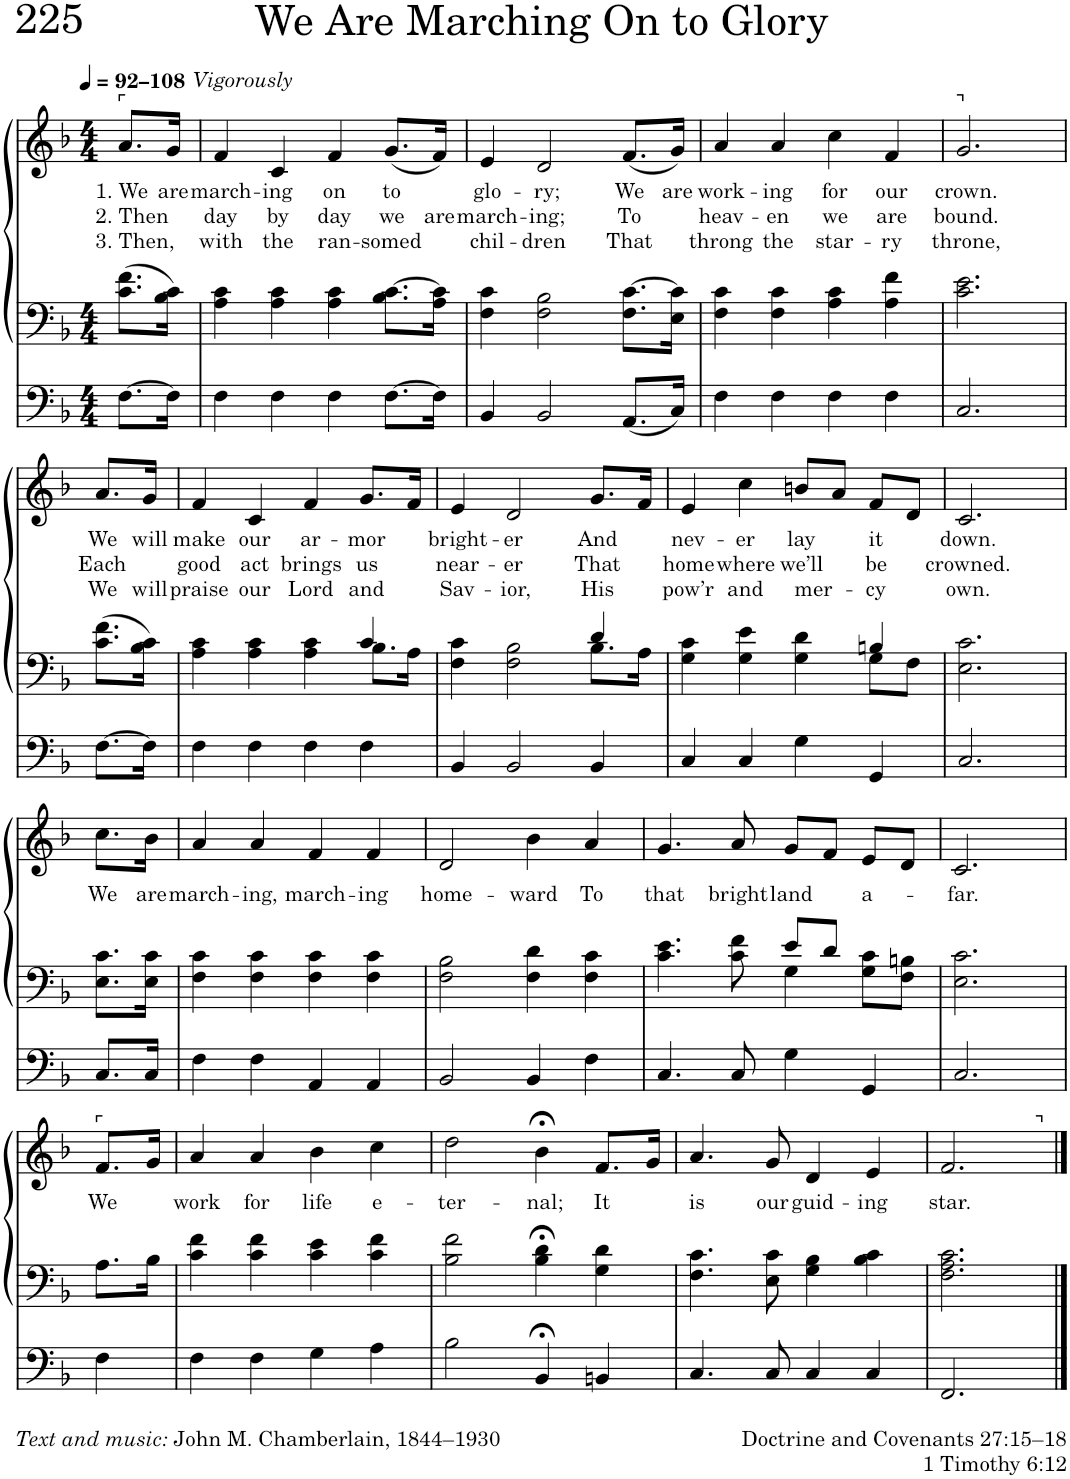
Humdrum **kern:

**kern	**kern	**kern	**text	**text	**text
*part1	*part1	*part1	*part1	*part1	*part1
*staff3	*staff2	*staff1	*staff1	*staff1	*staff1
*I"Organ	*	*	*	*	*
*I'Org.	*	*	*	*	*
*clefF4	*clefF4	*clefG2	*	*	*
*k[b-]	*k[b-]	*k[b-]	*	*	*
*M4/4	*M4/4	*M4/4	*	*	*
*MM92	*MM92	*MM92	*	*	*
=1	=1	=1	=1	=1	=1
!	!	!LO:TX:a:t=⌜	!	!	!
!	!	!LO:TX:a:B:t=–108	!	!	!
!	!	!	!LO:LY:b	!LO:LY:b	!LO:LY:b
[8.F\L	8.c\ 8.f\L	8.a/L	1. We	2. Then	3. Then,
!	!	!	!LO:LY:b	!	!
16F\Jk]	16B-\ 16c\Jk	16g/Jk	are	.	.
=2	=2	=2	=2	=2	=2
!	!	!LO:TX:a:i:t=Vigorously	!	!	!
!	!	!	!LO:LY:b	!LO:LY:b	!LO:LY:b
4F\	4A\ 4c\	4f/	march-	day	with
!	!	!	!LO:LY:b	!LO:LY:b	!LO:LY:b
4F\	4A\ 4c\	4c/	-ing	by	the
!	!	!	!LO:LY:b	!LO:LY:b	!LO:LY:b
4F\	4A\ 4c\	4f/	on	day	ran-
!	!	!	!LO:LY:b	!LO:LY:b	!LO:LY:b
[8.F\L	8.B-\ [8.c\L	(8.g/L	to	we	-somed
!	!	!	!	!LO:LY:b	!
16F\Jk]	16A\ 16c\]Jk	16f/Jk)	.	are	.
=3	=3	=3	=3	=3	=3
!	!	!	!LO:LY:b	!LO:LY:b	!LO:LY:b
4BB-/	4F\ 4c\	4e/	glo-	march-	chil-
!	!	!	!LO:LY:b	!LO:LY:b	!LO:LY:b
2BB-/	2F\ 2B-\	2d/	-ry;	-ing;	-dren
!	!	!	!LO:LY:b	!LO:LY:b	!LO:LY:b
8.AA/L	8.F\ [8.c\L	(8.f/L	We	To	That
!	!	!	!LO:LY:b	!	!
16C/Jk	16E\ 16c\]Jk	16g/Jk)	are	.	.
=4	=4	=4	=4	=4	=4
!	!	!	!LO:LY:b	!LO:LY:b	!LO:LY:b
4F\	4F\ 4c\	4a/	work-	heav-	throng
!	!	!	!LO:LY:b	!LO:LY:b	!LO:LY:b
4F\	4F\ 4c\	4a/	-ing	-en	the
!	!	!	!LO:LY:b	!LO:LY:b	!LO:LY:b
4F\	4A\ 4c\	4cc\	for	we	star-
!	!	!	!LO:LY:b	!LO:LY:b	!LO:LY:b
4F\	4A\ 4f\	4f/	our	are	-ry
=5	=5	=5	=5	=5	=5
!	!	!LO:TX:a:t=⌝	!	!	!
!	!	!	!LO:LY:b	!LO:LY:b	!LO:LY:b
2.C/	2.c\ 2.e\	2.g/	crown.	bound.	throne,
!!LO:LB:g=z
=6	=6	=6	=6	=6	=6
!	!	!	!LO:LY:b	!LO:LY:b	!LO:LY:b
[8.F\L	8.c\ 8.f\L	8.a/L	We	Each	We
!	!	!	!LO:LY:b	!	!LO:LY:b
16F\Jk]	16B-\ 16c\Jk	16g/Jk	will	.	will
=7	=7	=7	=7	=7	=7
*	*^	*	*	*	*
!	!	!	!	!LO:LY:b	!LO:LY:b	!LO:LY:b
4F\	4A\ 4c\	2.ryy	4f/	make	good	praise
!	!	!	!	!LO:LY:b	!LO:LY:b	!LO:LY:b
4F\	4A\ 4c\	.	4c/	our	act	our
!	!	!	!	!LO:LY:b	!LO:LY:b	!LO:LY:b
4F\	4A\ 4c\	.	4f/	ar-	brings	Lord
!	!	!	!	!LO:LY:b	!LO:LY:b	!LO:LY:b
4F\	4c/	8.B-\L	8.g/L	-mor	us	and
.	.	16A\Jk	16f/Jk	.	.	.
=8	=8	=8	=8	=8	=8	=8
!	!	!	!	!LO:LY:b	!LO:LY:b	!LO:LY:b
4BB-/	4F\ 4c\	2.ryy	4e/	bright-	near-	Sav-
!	!	!	!	!LO:LY:b	!LO:LY:b	!LO:LY:b
2BB-/	2F\ 2B-\	.	2d/	-er	-er	-ior,
!	!	!	!	!LO:LY:b	!LO:LY:b	!LO:LY:b
4BB-/	4d/	8.B-\L	8.g/L	And	That	His
.	.	16A\Jk	16f/Jk	.	.	.
=9	=9	=9	=9	=9	=9	=9
!	!	!	!	!LO:LY:b	!LO:LY:b	!LO:LY:b
4C/	4G\ 4c\	2.ryy	4e/	nev-	home	pow’r
!	!	!	!	!LO:LY:b	!LO:LY:b	!LO:LY:b
4C/	4G\ 4e\	.	4cc\	-er	where	and
!	!	!	!	!LO:LY:b	!LO:LY:b	!LO:LY:b
4G\	4G\ 4d\	.	8bn/L	lay	we’ll	mer-
.	.	.	8a/J	.	.	.
!	!	!	!	!LO:LY:b	!LO:LY:b	!LO:LY:b
4GG/	4Bn/	8G\L	8f/L	it	be	-cy
.	.	8F\J	8d/J	.	.	.
=10	=10	=10	=10	=10	=10	=10
!	!	!	!	!LO:LY:b	!LO:LY:b	!LO:LY:b
*	*v	*v	*	*	*	*
2.C/	2.E\ 2.c\	2.c/	down.	crowned.	own.
!!LO:LB:g=z
=11	=11	=11	=11	=11	=11
!	!	!	!LO:LY:b	!	!
8.C/L	8.E\ 8.c\L	8.cc\L	We	.	.
!	!	!	!LO:LY:b	!	!
16C/Jk	16E\ 16c\Jk	16b-\Jk	are	.	.
=12	=12	=12	=12	=12	=12
!	!	!	!LO:LY:b	!	!
4F\	4F\ 4c\	4a/	march-	.	.
!	!	!	!LO:LY:b	!	!
4F\	4F\ 4c\	4a/	-ing,	.	.
!	!	!	!LO:LY:b	!	!
4AA/	4F\ 4c\	4f/	march-	.	.
!	!	!	!LO:LY:b	!	!
4AA/	4F\ 4c\	4f/	-ing	.	.
=13	=13	=13	=13	=13	=13
!	!	!	!LO:LY:b	!	!
2BB-/	2F\ 2B-\	2d/	home-	.	.
!	!	!	!LO:LY:b	!	!
4BB-/	4F\ 4d\	4b-\	-ward	.	.
!	!	!	!LO:LY:b	!	!
4F\	4F\ 4c\	4a/	To	.	.
=14	=14	=14	=14	=14	=14
*	*^	*	*	*	*
!	!	!	!	!LO:LY:b	!	!
4.C/	4.c\ 4.e\	2ryy	4.g/	that	.	.
!	!	!	!	!LO:LY:b	!	!
8C/	8c\ 8f\	.	8a/	bright	.	.
!	!	!	!	!LO:LY:b	!	!
4G\	8e/L	4G\	8g/L	land	.	.
.	8d/J	.	8f/J	.	.	.
!	!	!	!	!LO:LY:b	!	!
4GG/	8G\ 8c\L	4ryy	8e/L	a-	.	.
.	8F\ 8Bn\J	.	8d/J	.	.	.
*	*v	*v	*	*	*	*
=15	=15	=15	=15	=15	=15
!	!	!	!LO:LY:b	!	!
2.C/	2.E\ 2.c\	2.c/	-far.	.	.
!!LO:LB:g=z
=16	=16	=16	=16	=16	=16
!	!	!LO:TX:a:t=⌜	!	!	!
!	!	!	!LO:LY:b	!	!
4F\	8.A\L	8.f/L	We	.	.
.	16B-\Jk	16g/Jk	.	.	.
=17	=17	=17	=17	=17	=17
!	!	!	!LO:LY:b	!	!
4F\	4c\ 4f\	4a/	work	.	.
!	!	!	!LO:LY:b	!	!
4F\	4c\ 4f\	4a/	for	.	.
!	!	!	!LO:LY:b	!	!
4G\	4c\ 4e\	4b-\	life	.	.
!	!	!	!LO:LY:b	!	!
4A\	4c\ 4f\	4cc\	e-	.	.
=18	=18	=18	=18	=18	=18
!	!	!	!LO:LY:b	!	!
2B-\	2B-\ 2f\	2dd\	-ter-	.	.
!	!	!	!LO:LY:b	!	!
4BB-;</	4B-\;< 4d\;<	4b-;<\	-nal;	.	.
!	!	!	!LO:LY:b	!	!
4BBn/	4G\ 4d\	8.f/L	It	.	.
.	.	16g/Jk	.	.	.
=19	=19	=19	=19	=19	=19
!	!	!	!LO:LY:b	!	!
4.C/	4.F\ 4.c\	4.a/	is	.	.
!	!	!	!LO:LY:b	!	!
8C/	8E\ 8c\	8g/	our	.	.
!	!	!	!LO:LY:b	!	!
4C/	4G\ 4B-\	4d/	guid-	.	.
!	!	!	!LO:LY:b	!	!
4C/	4B-\ 4c\	4e/	-ing	.	.
=20	=20	=20	=20	=20	=20
!	!	!	!LO:LY:b	!	!
*	*	*^	*	*	*
2.FF/	2.F\ 2.A\ 2.c\	2.f/	2ryy	star.	.	.
.	.	.	8ryy	.	.	.
!	!	!	!LO:TX:a:t=⌝	!	!	!
.	.	.	8ryy	.	.	.
*	*	*v	*v	*	*	*
==	==	==	==	==	==
*-	*-	*-	*-	*-	*-
